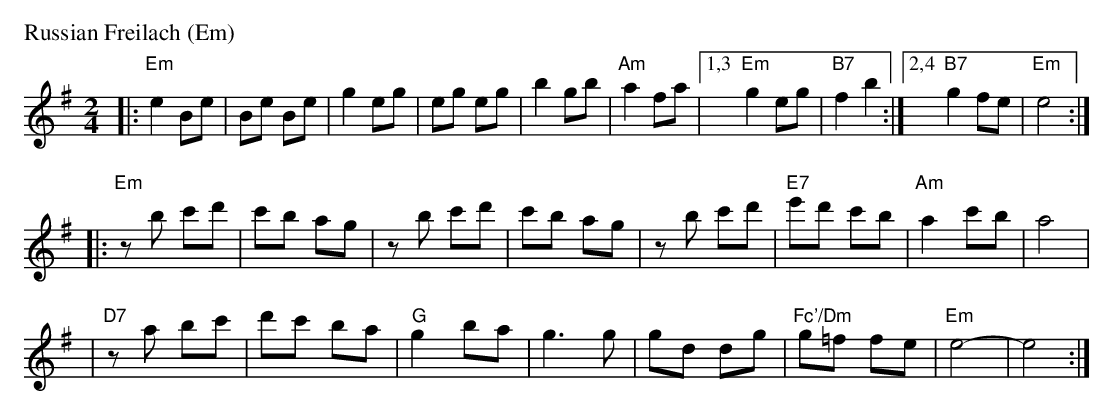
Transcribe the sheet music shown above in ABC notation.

X:1
P: Russian Freilach (Em)
M: 2/4
L: 1/8
K: Em
|: "Em"e2 Be | Be Be | g2 eg | eg eg | b2 gb | "Am"a2 fa |1,3 "Em"g2 eg | "B7"f2 b2 :|2,4 "B7"g2 fe | "Em"e4 :|
|: "Em"zb c'd' | c'b ag | zb c'd' | c'b ag | zb c'd' | "E7"e'd' c'b | "Am"a2 c'b | a4 |
| "D7"za bc' | d'c' ba | "G"g2 ba | g3 g | gd dg | "Fc'/Dm"g=f fe | "Em"e4- | e4 :|
